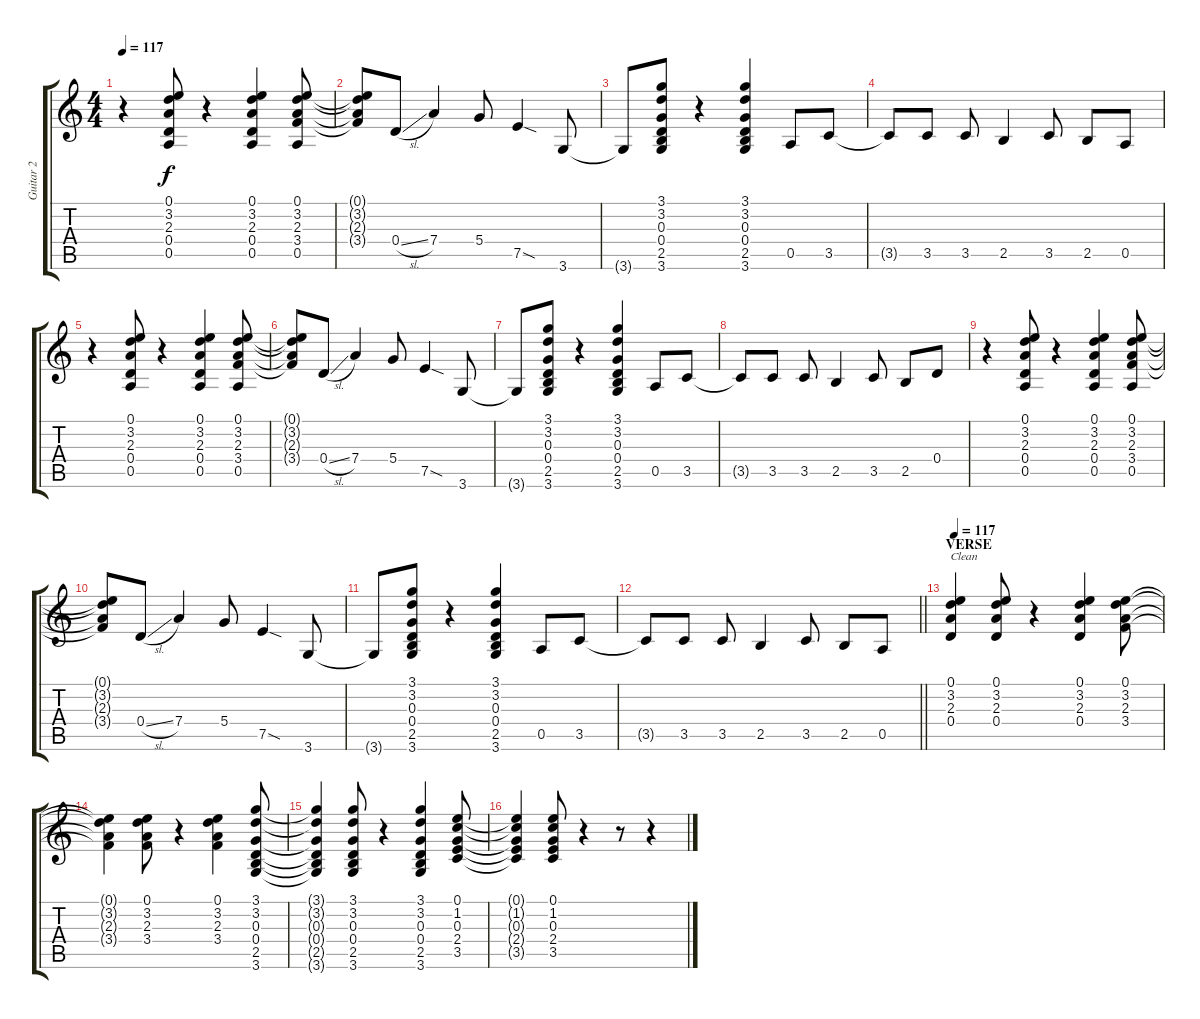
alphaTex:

\track ("Guitar 2" "Guitar 2") {instrument overdrivenguitar}
\staff {score tabs}
\tuning (E4 B3 G3 D3 A2 E2) {hide}
\ts (4 4)
\tempo 117
\clef g2
\ks c
r.4{dy f} (0.1 3.2 2.3 0.4 0.5).8 r.4 (0.1 3.2 2.3 0.4 0.5).4 (0.1 3.2 2.3 3.4 0.5).8 |
(0.1{t} 3.2{t} 2.3{t} 3.4{t}).8 0.4{sl}.8 7.4.4 5.4.8 7.5{sod}.4 3.6.8 |
3.6{t}.8 (3.1 3.2 0.3 0.4 2.5 3.6).8 r.4 (3.1 3.2 0.3 0.4 2.5 3.6).4 0.5.8 3.5.8 |
3.5{t}.8 3.5.8 3.5.8 2.5.4 3.5.8 2.5.8 0.5.8 |
r.4 (0.1 3.2 2.3 0.4 0.5).8 r.4 (0.1 3.2 2.3 0.4 0.5).4 (0.1 3.2 2.3 3.4 0.5).8 |
(0.1{t} 3.2{t} 2.3{t} 3.4{t}).8 0.4{sl}.8 7.4.4 5.4.8 7.5{sod}.4 3.6.8 |
3.6{t}.8 (3.1 3.2 0.3 0.4 2.5 3.6).8 r.4 (3.1 3.2 0.3 0.4 2.5 3.6).4 0.5.8 3.5.8 |
3.5{t}.8 3.5.8 3.5.8 2.5.4 3.5.8 2.5.8 0.4.8 |
r.4 (0.1 3.2 2.3 0.4 0.5).8 r.4 (0.1 3.2 2.3 0.4 0.5).4 (0.1 3.2 2.3 3.4 0.5).8 |
(0.1{t} 3.2{t} 2.3{t} 3.4{t}).8 0.4{sl}.8 7.4.4 5.4.8 7.5{sod}.4 3.6.8 |
3.6{t}.8 (3.1 3.2 0.3 0.4 2.5 3.6).8 r.4 (3.1 3.2 0.3 0.4 2.5 3.6).4 0.5.8 3.5.8 |
\barLineRight lightlight
3.5{t}.8 3.5.8 3.5.8 2.5.4 3.5.8 2.5.8 0.5.8 |
\section ("" "VERSE")
\tempo 117
(0.1 3.2 2.3 0.4).4{txt "Clean" volume 10 instrument acousticguitarsteel} (0.1 3.2 2.3 0.4).8 r.4 (0.1 3.2 2.3 0.4).4 (0.1 3.2 2.3 3.4).8 |
(0.1{t} 3.2{t} 2.3{t} 3.4{t}).4 (0.1 3.2 2.3 3.4).8 r.4 (0.1 3.2 2.3 3.4).4 (3.1 3.2 0.3 0.4 2.5 3.6).8 |
(3.1{t} 3.2{t} 0.3{t} 0.4{t} 2.5{t} 3.6{t}).4 (3.1 3.2 0.3 0.4 2.5 3.6).8 r.4 (3.1 3.2 0.3 0.4 2.5 3.6).4 (0.1 1.2 0.3 2.4 3.5).8 |
(0.1{t} 1.2{t} 0.3{t} 2.4{t} 3.5{t}).4 (0.1 1.2 0.3 2.4 3.5).8 r.4 r.8 r.4
